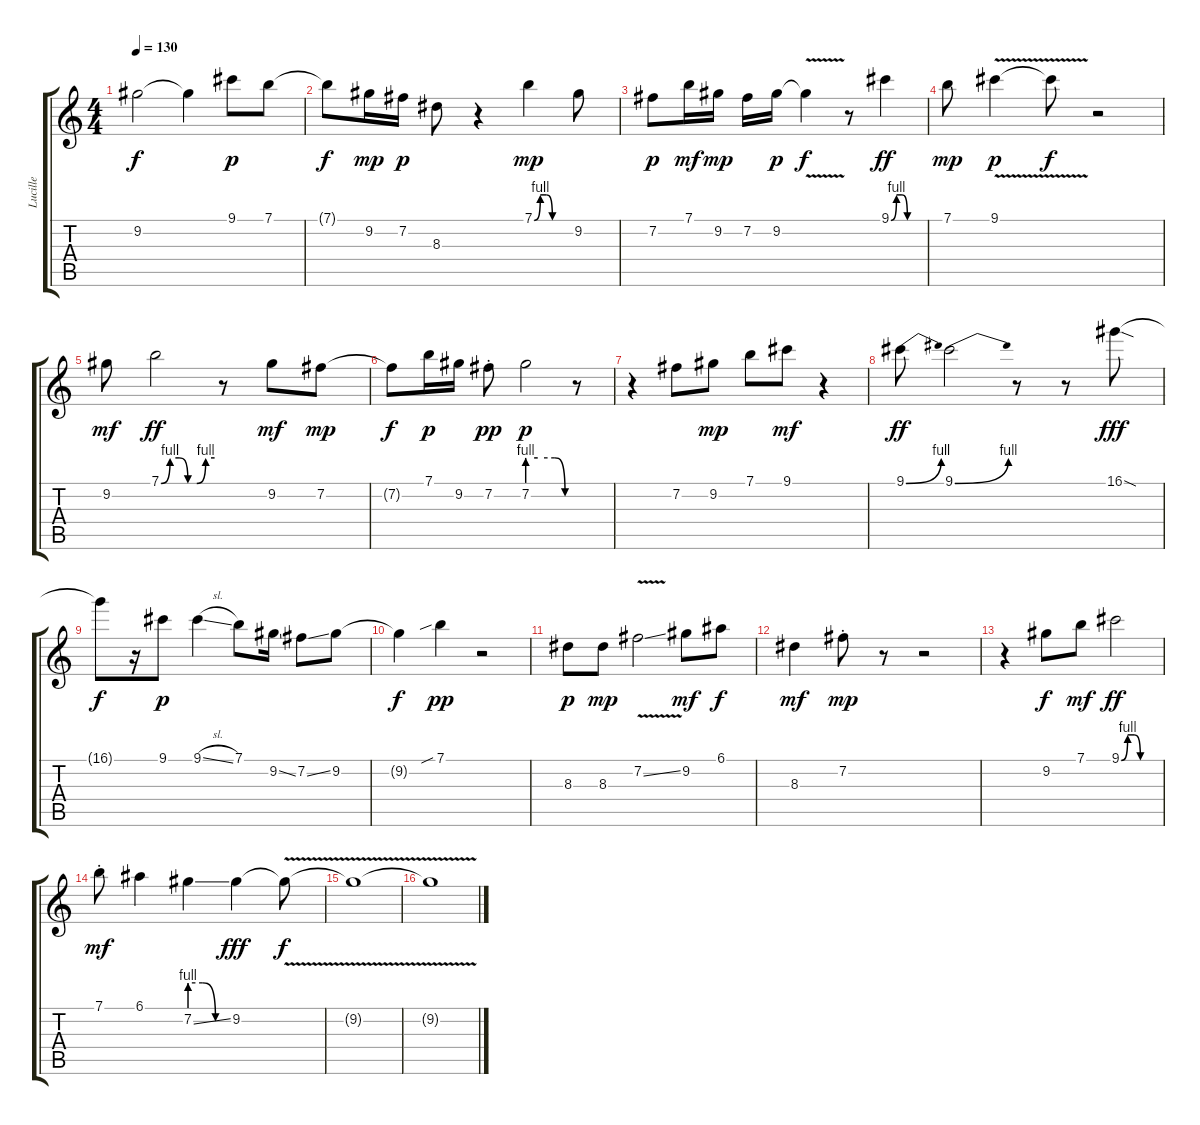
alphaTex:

\track ("Lucille" "Lucille") {instrument electricguitarclean}
\staff {score tabs}
\tuning (E4 B3 G3 D3 A2 E2) {hide}
\ts (4 4)
\tempo 130
\clef g2
\ks c
9.2{t}.2{dy f} 9.2{t}.4 9.1.8{dy p} 7.1.8 |
7.1{t}.8{dy f} 9.2.16{dy mp} 7.2.16{dy p} 8.3.8 r.4 7.1{be (custom 0 0 10 4 20 4 30 0 60 0)}.4{dy mp} 9.2.8 |
7.2.8{dy p} 7.1.16{dy mf} 9.2.16{dy mp} 7.2.16 9.2.16{dy p} 9.2{v t}.4{dy f} r.8 9.1{be (custom 0 0 10 4 20 4 30 0 60 0)}.4{dy ff} |
7.1.8{dy mp} 9.1{v}.4{dy p} 9.1{t}.8{dy f} r.2 |
9.2.8{dy mf} 7.1{be (custom 0 0 10 4 20 4 30 0 40 0 50 4 60 4)}.2{dy ff} r.8 9.2.8{dy mf} 7.2.8{dy mp} |
7.2{t}.8{dy f} 7.1.16{dy p} 9.2.16 7.2{st}.8{dy pp} 7.2{be (custom 0 4 15 4 40 4 55 0 60 0)}.2{dy p} r.8 |
r.4 7.2.8 9.2.8{dy mp} 7.1.8 9.1.8{dy mf} r.4 |
9.1{be (bend 0 0 60 4)}.8{dy ff} 9.1{be (bend 0 0 60 4)}.2 r.8 r.8 16.1{sod}.8{dy fff} |
16.1{t}.8{dy f} r.16 9.1.8{dy p} 9.1{sl}.4 7.1.8 9.2{ss}.16 7.2{ss}.8 9.2.8 |
9.2{t}.4{dy f} 7.1{sib}.4{dy pp} r.2 |
8.3.8{dy p} 8.3.8{dy mp} 7.2{v ss}.2 9.2.8{dy mf} 6.1.8{dy f} |
8.3.4{dy mf} 7.2{st}.8{dy mp} r.8 r.2 |
r.4 9.2.8{dy f} 7.1.8{dy mf} 9.1{be (custom 0 0 10 4 20 4 30 0 60 0)}.2{dy ff} |
7.1{st}.8{dy mf} 6.1.4 7.2{be (custom 0 4 20 4 40 0 60 0) ss}.4 9.2.4{dy fff} 9.2{v t}.8{dy f} |
9.2{v t}.1 |
9.2{v t}.1
